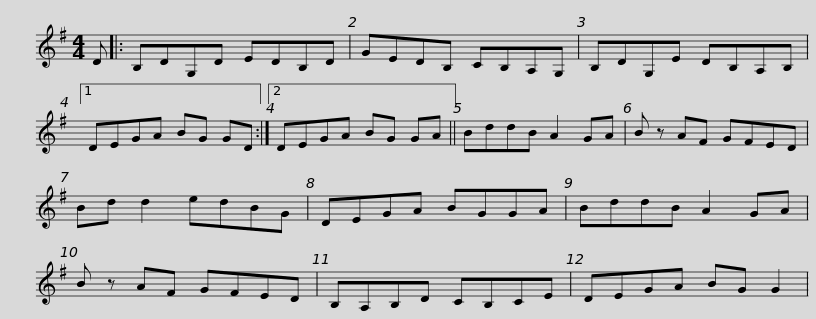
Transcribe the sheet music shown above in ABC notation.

X:1
L:1/8
M:4/4
I:linebreak $
K:G
V:1 treble
V:1
 D |: B,DG,D EDB,D | GEDB, CB,A,G, | B,DG,E DB,A,B, |1 DEGA BG GD :|2$ %5
 DEGA BG GA || BddB A2 GA | B z AF GFED | Bd d2 edBG | DEGA BGGA | %10
 BddB A2 GA |$ B z AF GFED | B,A,B,D CB,CE | DEGA BG G2 | %14
